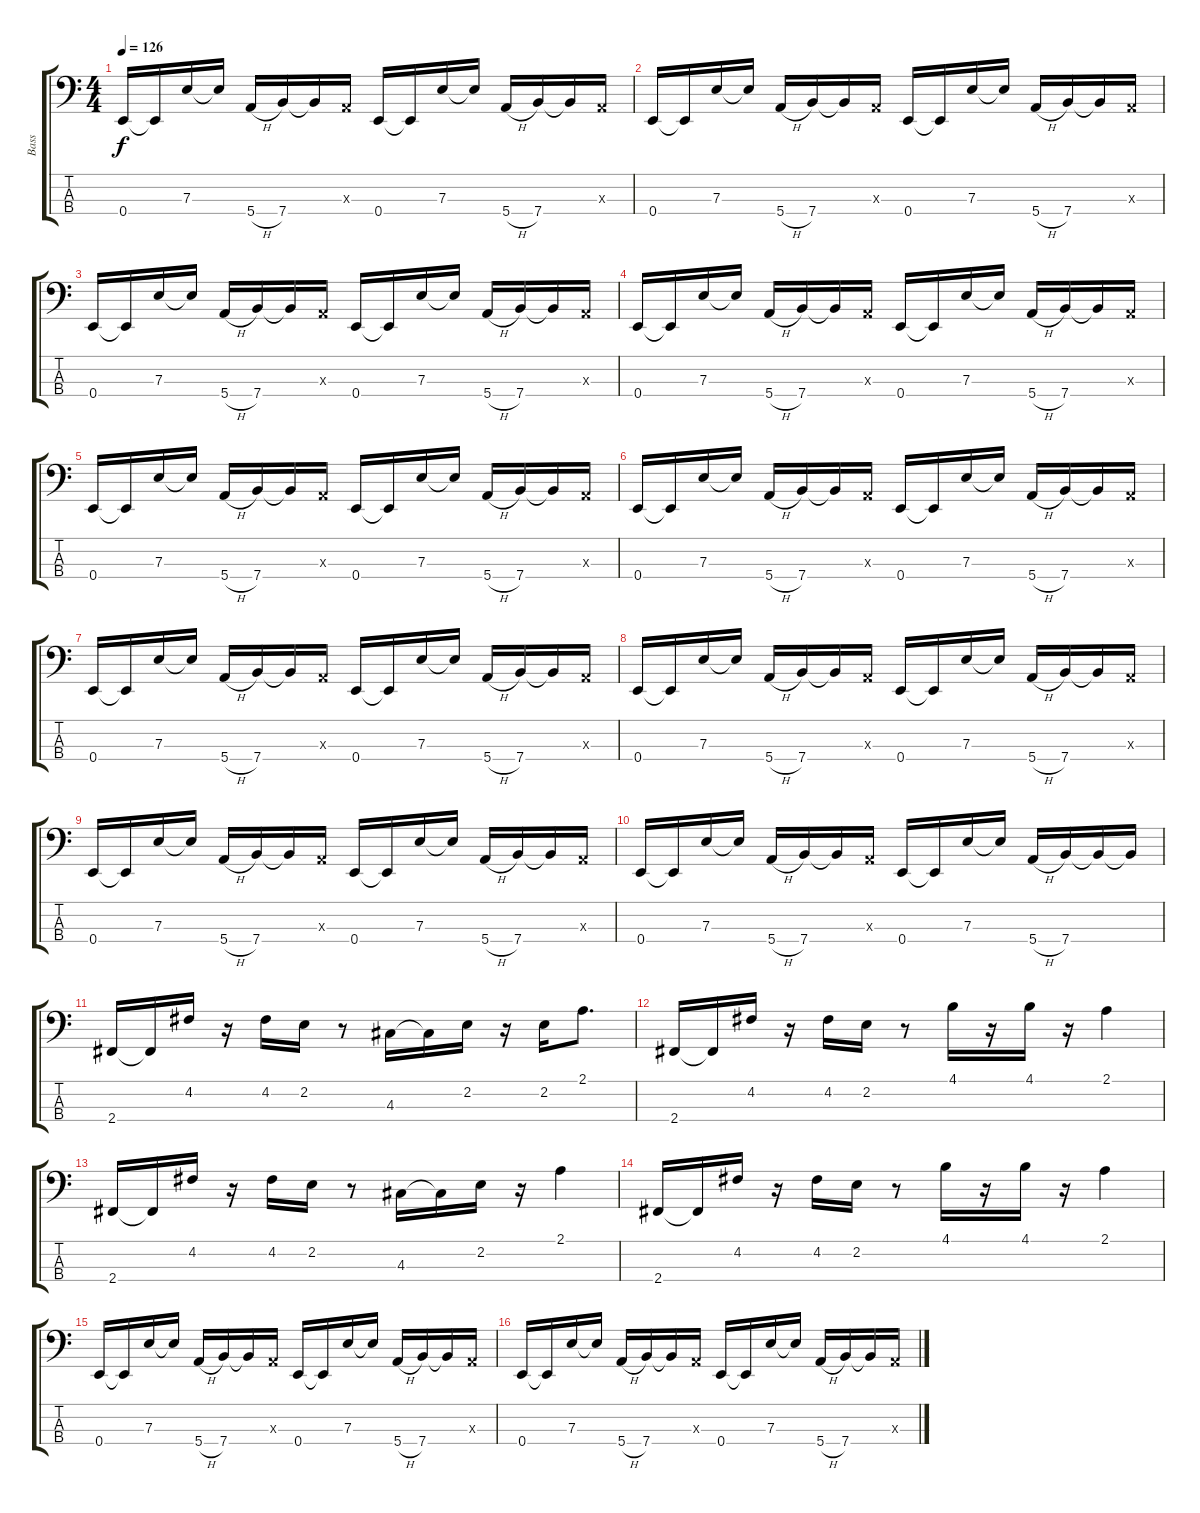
\track ("Bass" "Bass") {instrument slapbass1}
\staff {score tabs}
\tuning (G2 D2 A1 E1) {hide}
\ts (4 4)
\tempo 126
\clef f4
\ks c
0.4.16{dy f instrument slapbass1} 0.4{t}.16 7.3.16 7.3{t}.16 5.4{h}.16 7.4.16 7.4{t}.16 0.3{x}.16 0.4.16 0.4{t}.16 7.3.16 7.3{t}.16 5.4{h}.16 7.4.16 7.4{t}.16 0.3{x}.16 |
0.4.16 0.4{t}.16 7.3.16 7.3{t}.16 5.4{h}.16 7.4.16 7.4{t}.16 0.3{x}.16 0.4.16 0.4{t}.16 7.3.16 7.3{t}.16 5.4{h}.16 7.4.16 7.4{t}.16 0.3{x}.16 |
0.4.16 0.4{t}.16 7.3.16 7.3{t}.16 5.4{h}.16 7.4.16 7.4{t}.16 0.3{x}.16 0.4.16 0.4{t}.16 7.3.16 7.3{t}.16 5.4{h}.16 7.4.16 7.4{t}.16 0.3{x}.16 |
0.4.16 0.4{t}.16 7.3.16 7.3{t}.16 5.4{h}.16 7.4.16 7.4{t}.16 0.3{x}.16 0.4.16 0.4{t}.16 7.3.16 7.3{t}.16 5.4{h}.16 7.4.16 7.4{t}.16 0.3{x}.16 |
0.4.16 0.4{t}.16 7.3.16 7.3{t}.16 5.4{h}.16 7.4.16 7.4{t}.16 0.3{x}.16 0.4.16 0.4{t}.16 7.3.16 7.3{t}.16 5.4{h}.16 7.4.16 7.4{t}.16 0.3{x}.16 |
0.4.16 0.4{t}.16 7.3.16 7.3{t}.16 5.4{h}.16 7.4.16 7.4{t}.16 0.3{x}.16 0.4.16 0.4{t}.16 7.3.16 7.3{t}.16 5.4{h}.16 7.4.16 7.4{t}.16 0.3{x}.16 |
0.4.16 0.4{t}.16 7.3.16 7.3{t}.16 5.4{h}.16 7.4.16 7.4{t}.16 0.3{x}.16 0.4.16 0.4{t}.16 7.3.16 7.3{t}.16 5.4{h}.16 7.4.16 7.4{t}.16 0.3{x}.16 |
0.4.16 0.4{t}.16 7.3.16 7.3{t}.16 5.4{h}.16 7.4.16 7.4{t}.16 0.3{x}.16 0.4.16 0.4{t}.16 7.3.16 7.3{t}.16 5.4{h}.16 7.4.16 7.4{t}.16 0.3{x}.16 |
0.4.16 0.4{t}.16 7.3.16 7.3{t}.16 5.4{h}.16 7.4.16 7.4{t}.16 0.3{x}.16 0.4.16 0.4{t}.16 7.3.16 7.3{t}.16 5.4{h}.16 7.4.16 7.4{t}.16 0.3{x}.16 |
0.4.16 0.4{t}.16 7.3.16 7.3{t}.16 5.4{h}.16 7.4.16 7.4{t}.16 0.3{x}.16 0.4.16 0.4{t}.16 7.3.16 7.3{t}.16 5.4{h}.16 7.4.16 7.4{t}.16 7.4{t}.16 |
2.4.16 2.4{t}.16 4.2.16 r.16 4.2.16 2.2.16 r.8 4.3.16 4.3{t}.16 2.2.16 r.16 2.2.16 2.1.8{d} |
2.4.16 2.4{t}.16 4.2.16 r.16 4.2.16 2.2.16 r.8 4.1.16 r.16 4.1.16 r.16 2.1.4 |
2.4.16 2.4{t}.16 4.2.16 r.16 4.2.16 2.2.16 r.8 4.3.16 4.3{t}.16 2.2.16 r.16 2.1.4 |
2.4.16 2.4{t}.16 4.2.16 r.16 4.2.16 2.2.16 r.8 4.1.16 r.16 4.1.16 r.16 2.1.4 |
0.4.16 0.4{t}.16 7.3.16 7.3{t}.16 5.4{h}.16 7.4.16 7.4{t}.16 0.3{x}.16 0.4.16 0.4{t}.16 7.3.16 7.3{t}.16 5.4{h}.16 7.4.16 7.4{t}.16 0.3{x}.16 |
0.4.16 0.4{t}.16 7.3.16 7.3{t}.16 5.4{h}.16 7.4.16 7.4{t}.16 0.3{x}.16 0.4.16 0.4{t}.16 7.3.16 7.3{t}.16 5.4{h}.16 7.4.16 7.4{t}.16 0.3{x}.16
